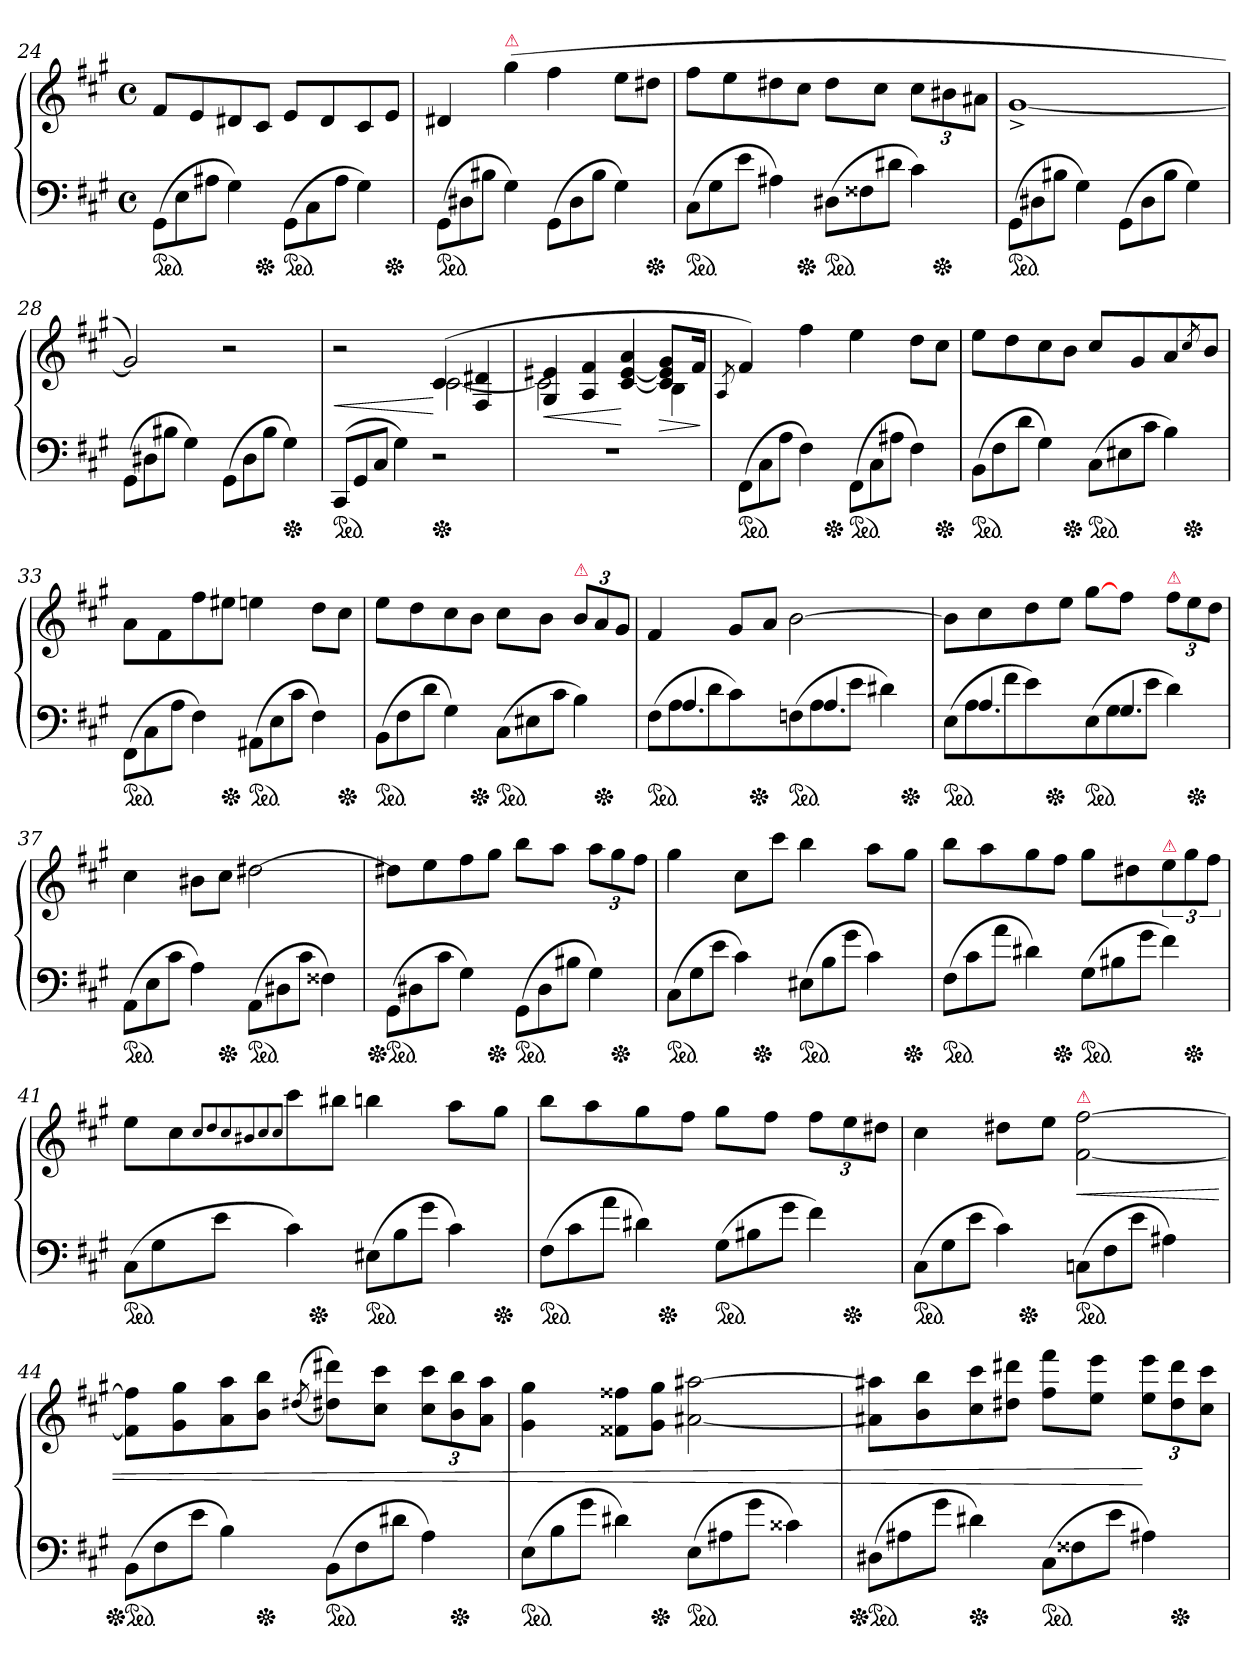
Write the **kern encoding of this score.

**kern	**kern	**dynam
*part1	*part1	*part1
*staff2	*staff1	*staff1/2
*clefF4	*clefG2	*
*k[f#c#g#]	*k[f#c#g#]	*
*f#:	*f#:	*
*M4/4	*M4/4	*
*met(c)	*met(c)	*
*Xtuplet	*	*
*ped	*	*
=24	=24	=24
(>12GG#L	8f#L	.
12E	.	.
.	8e	.
12A#XJ	.	.
4G#)	8d#X	.
*Xped	*	*
.	8c#J	.
*ped	*	*
(>12GG#\L	8eL	.
12C#	.	.
.	8d#	.
12A#J	.	.
4G#)	8c#	.
*Xped	*	*
.	8eJ	.
=25	=25	=25
*ped	*	*
(>12GG#L	4d#X	.
12D#X	.	.
12B#XJ	.	.
!	!LO:TX:a:color=crimson:t=⚠	!
4G#)	(>4gg#	.
(>12GG#L	4ff#	.
12D#	.	.
12B#J	.	.
4G#)	8eeL	.
*Xped	*	*
.	8dd#XJ	.
=26	=26	=26
*ped	*	*
(>12C#L	8ff#L	.
12G#	.	.
.	8ee	.
12eJ	.	.
4A#X)	8dd#X	.
*Xped	*	*
.	8cc#J	.
*ped	*	*
(>12D#XL	8dd#L	.
12F##X	.	.
.	8cc#J	.
12d#XJ	.	.
4c#)	12cc#L	.
*Xped	*	*
.	12b#X	.
.	12a#XJ	.
=27	=27	=27
*ped	*	*
(>12GG#L	[1g#^>	.
12D#X	.	.
12B#XJ	.	.
4G#)	.	.
(>12GG#L	.	.
12D#	.	.
12B#J	.	.
4G#)	.	.
=28	=28	=28
(>12GG#L	2g#])	.
12D#X	.	.
12B#XJ	.	.
4G#)	.	.
(>12GG#L	2r	.
12D#	.	.
12B#J	.	.
*Xped	*	*
4G#)	.	.
=29	=29	=29
*	*^	*
*ped	*	*	*
(<12CC#L	2r	2ryy	<
12GG#	.	.	.
12C#J	.	.	.
4G#)	.	.	.
*Xped	*	*	*
2r	(>4c#	[2c#	[
.	4F#/ 4d#X/	.	.
=30	=30	=30	=30
1r	4G#/ 4e#X/	2c#]	<
.	4A/ 4f#/	.	.
.	[4c# [4e# 4a	4rFyy	[
!	!LO:N:vis=8	!	!
.	8.c#] 8.e#] 8.g#L	4B	>
.	16f#Jk	.	.
*	*v	*v	*
.	.	]
=31	=31	=31
.	8qA/	.
!	!LO:TX:a:color=crimson:t=⚠	!
*ped	*	*
*	*^	*
(>12FF#\L	4f#)	4.ryy	.
12C#	.	.	.
12AJ	.	.	.
4F#)	4ff#	.	.
*Xped	*	*	*
.	.	2ryy	.
*ped	*	*	*
(>12FF#\L	4ee	.	.
12C#	.	.	.
12A#XJ	.	.	.
4F#)	8ddL	.	.
*Xped	*	*	*
.	8cc#J	8ryy	.
=32	=32	=32	=32
*ped	*	*	*
(>12BBL	8eeL	2ryy	.
12F#	.	.	.
.	8dd	.	.
12dJ	.	.	.
4G#)	8cc#	.	.
*Xped	*	*	*
.	8bJ	.	.
*ped	*	*	*
(12C#L	8cc#/L	4ryy	.
12E#X	.	.	.
.	8g#/	.	.
12c#J	.	.	.
4B)	8a/	16ryy	.
*Xped	*	*	*
.	.	8.ryy	.
.	8qcc#/	.	.
.	8bJ	.	.
*	*v	*v	*
=33	=33	=33
*ped	*	*
(>12FF#\L	8aL	.
12C#	.	.
.	8f#	.
12AJ	.	.
4F#)	8ff#	.
*Xped	*	*
.	8ee#XJ	.
*ped	*	*
(>12AA#XL	4een	.
12E	.	.
12c#J	.	.
4F#)	8ddL	.
*Xped	*	*
.	8cc#J	.
=34	=34	=34
*ped	*	*
(>12BBL	8eeL	.
12F#	.	.
.	8dd	.
12dJ	.	.
4G#)	8cc#	.
*Xped	*	*
.	8bJ	.
*ped	*	*
(>12C#L	8cc#L	.
12E#X	.	.
.	8bJ	.
12c#J	.	.
!	!LO:TX:a:color=crimson:t=⚠	!
4B)	12b/L	.
*Xped	*	*
.	12a/	.
.	12g#/J	.
=35	=35	=35
!LO:N:vis=2	!	!
*^	*	*
*ped	*	*	*
(>12F#\	12ryy	4f#	.
12A	6.A/	.	.
12dJ	.	.	.
4c#\)	.	8g#L	.
*Xped	*	*	*
.	6ryy	.	.
.	.	8aJ	.
!LO:N:vis=2	!	!	!
*ped	*	*	*
(12Fn\	12ryy	[2b	.
12A	6.A/	.	.
12eJ	.	.	.
4d#X\)	.	.	.
*Xped	*	*	*
.	6ryy	.	.
=36	=36	=36	=36
!LO:N:vis=2	!	!	!
*ped	*	*	*
(>12E\	12ryy	8bL]	.
12A	6.A/	.	.
.	.	8cc#	.
12f#J	.	.	.
4e\)	.	8dd	.
*Xped	*	*	*
.	6ryy	.	.
.	.	8eeJ	.
!LO:N:vis=2	!	!	!
*ped	*	*	*
(12E\	12ryy	[8gg#L	.
12G#	6.G#/	.	.
.	.	8ff#J	.
12eJ	.	.	.
!	!	!LO:TX:a:color=crimson:t=⚠	!
4d\)	.	12ff#L	.
*Xped	*	*	*
.	6ryy	12ee	.
.	.	12ddJ	.
*v	*v	*	*
=37	=37	=37
*ped	*	*
(>12AAL	4cc#	.
12E	.	.
12c#J	.	.
4A)	8b#XL	.
*Xped	*	*
.	8cc#J	.
*ped	*	*
(>12AAL	[2dd#X	.
12D#X	.	.
12c#J	.	.
4F##X)	.	.
=38	=38	=38
*Xped	*	*
*ped	*	*
(>12GG#L	8dd#XL]	.
12D#X	.	.
.	8ee	.
12c#J	.	.
4G#)	8ff#	.
*Xped	*	*
.	8gg#J	.
*ped	*	*
(>12GG#L	8bbL	.
12D#	.	.
.	8aaJ	.
12B#XJ	.	.
4G#)	12aaL	.
*Xped	*	*
.	12gg#	.
.	12ff#J	.
=39	=39	=39
*ped	*	*
*	*^	*
(12C#L	4gg#	4ryy	.
12G#	.	.	.
12eJ	.	.	.
4c#)	8cc#L	16ryy	.
*Xped	*	*	*
.	.	2ryy	.
.	8ccc#J	.	.
*ped	*	*	*
(>12E#XL	4bb	.	.
12B	.	.	.
12g#J	.	.	.
4c#)	8aaL	.	.
.	.	8.ryy	.
*Xped	*	*	*
.	8gg#J	.	.
*	*v	*v	*
=40	=40	=40
*ped	*	*
(>12F#L	8bbL	.
12c#	.	.
.	8aa	.
12aJ	.	.
4d#X)	8gg#	.
*Xped	*	*
.	8ff#J	.
*ped	*	*
(12G#L	8gg#L	.
12B#X	.	.
.	8dd#X	.
12g#J	.	.
!	!LO:TX:a:color=crimson:t=⚠	!
4f#)	12ee	.
*Xped	*	*
.	12gg#	.
.	12ff#J	.
=41	=41	=41
*ped	*	*
*	*^	*
(>12C#L	8eeL	4ryy	.
12G#	.	.	.
.	8cc#	.	.
12eJ	.	.	.
.	8qcc#/L	.	.
.	8qdd/	.	.
.	8qcc#/	.	.
.	8qb#X/	.	.
.	8qcc#/	.	.
.	8qcc#/J	.	.
4c#)	8ccc#	16ryy	.
*Xped	*	*	*
.	.	2ryy	.
.	8bb#XJ	.	.
*ped	*	*	*
(>12E#XL	4bbn	.	.
12B	.	.	.
12g#J	.	.	.
4c#)	8aaL	.	.
.	.	8.ryy	.
*Xped	*	*	*
.	8gg#J	.	.
=42	=42	=42	=42
*ped	*	*	*
(>12F#L	8bbL	4ryy	.
12c#	.	.	.
.	8aa	.	.
12aJ	.	.	.
4d#X)	8gg#	16ryy	.
*Xped	*	*	*
.	.	2ryy	.
.	8ff#J	.	.
*ped	*	*	*
(12G#L	8gg#L	.	.
12B#X	.	.	.
.	8ff#J	.	.
12g#J	.	.	.
4f#)	12ff#L	.	.
.	.	8.ryy	.
*Xped	*	*	*
.	12ee	.	.
.	12dd#XJ	.	.
=43	=43	=43	=43
*ped	*	*	*
(>12C#L	4cc#	4ryy	.
12G#	.	.	.
12eJ	.	.	.
4c#)	8dd#XL	16ryy	.
*Xped	*	*	*
.	.	2ryy	.
.	8eeJ	.	.
!	!LO:TX:a:color=crimson:t=⚠	!	!
!	!	!	!LO:HP:b
*ped	*	*	*
(>12CnL	[2f# [2ff#	.	<
12F#	.	.	.
12eJ	.	.	.
4A#X)	.	.	.
.	.	8.ryy	.
*	*v	*v	*
=44	=44	=44
*Xped	*	*
*ped	*	*
(>12BBL	8f#] 8ff#]L	.
12F#	.	.
.	8g# 8gg#	.
12eJ	.	.
4B)	8a 8aa	.
*Xped	*	*
.	8b 8bbJ	.
.	(>(>8qdd#X/	.
*ped	*	*
(>12BBL	8dd#X 8ddd#XL))	.
12F#	.	.
.	8cc# 8ccc#J	.
12d#XJ	.	.
4A)	12cc# 12ccc#L	.
*Xped	*	*
.	12b 12bb	.
.	12a 12aaJ	.
=45	=45	=45
*ped	*	*
(>12EL	4g# 4gg#	.
12B	.	.
12g#J	.	.
4d#X)	8f##X 8ff##XL	.
*Xped	*	*
.	8g# 8gg#J	.
*ped	*	*
(>12EL	[2a#X [2aa#X	.
12A#X	.	.
12g#J	.	.
4c##X)	.	.
=46	=46	=46
*Xped	*	*
*ped	*	*
(12D#XL	8a#X] 8aa#X]L	.
12A#X	.	.
.	8b 8bb	.
12g#J	.	.
*Xped	*	*
4d#X)	8cc# 8ccc#	.
.	8dd#X 8ddd#XJ	.
*ped	*	*
(>12C#L	8ff# 8fff#L	.
12F##X	.	.
.	8ee 8eeeJ	.
12eJ	.	.
4A#X)	12ee 12eeeL	[
*Xped	*	*
.	12dd# 12ddd#	.
.	12cc# 12ccc#J	.
=	=	=
*-	*-	*-
